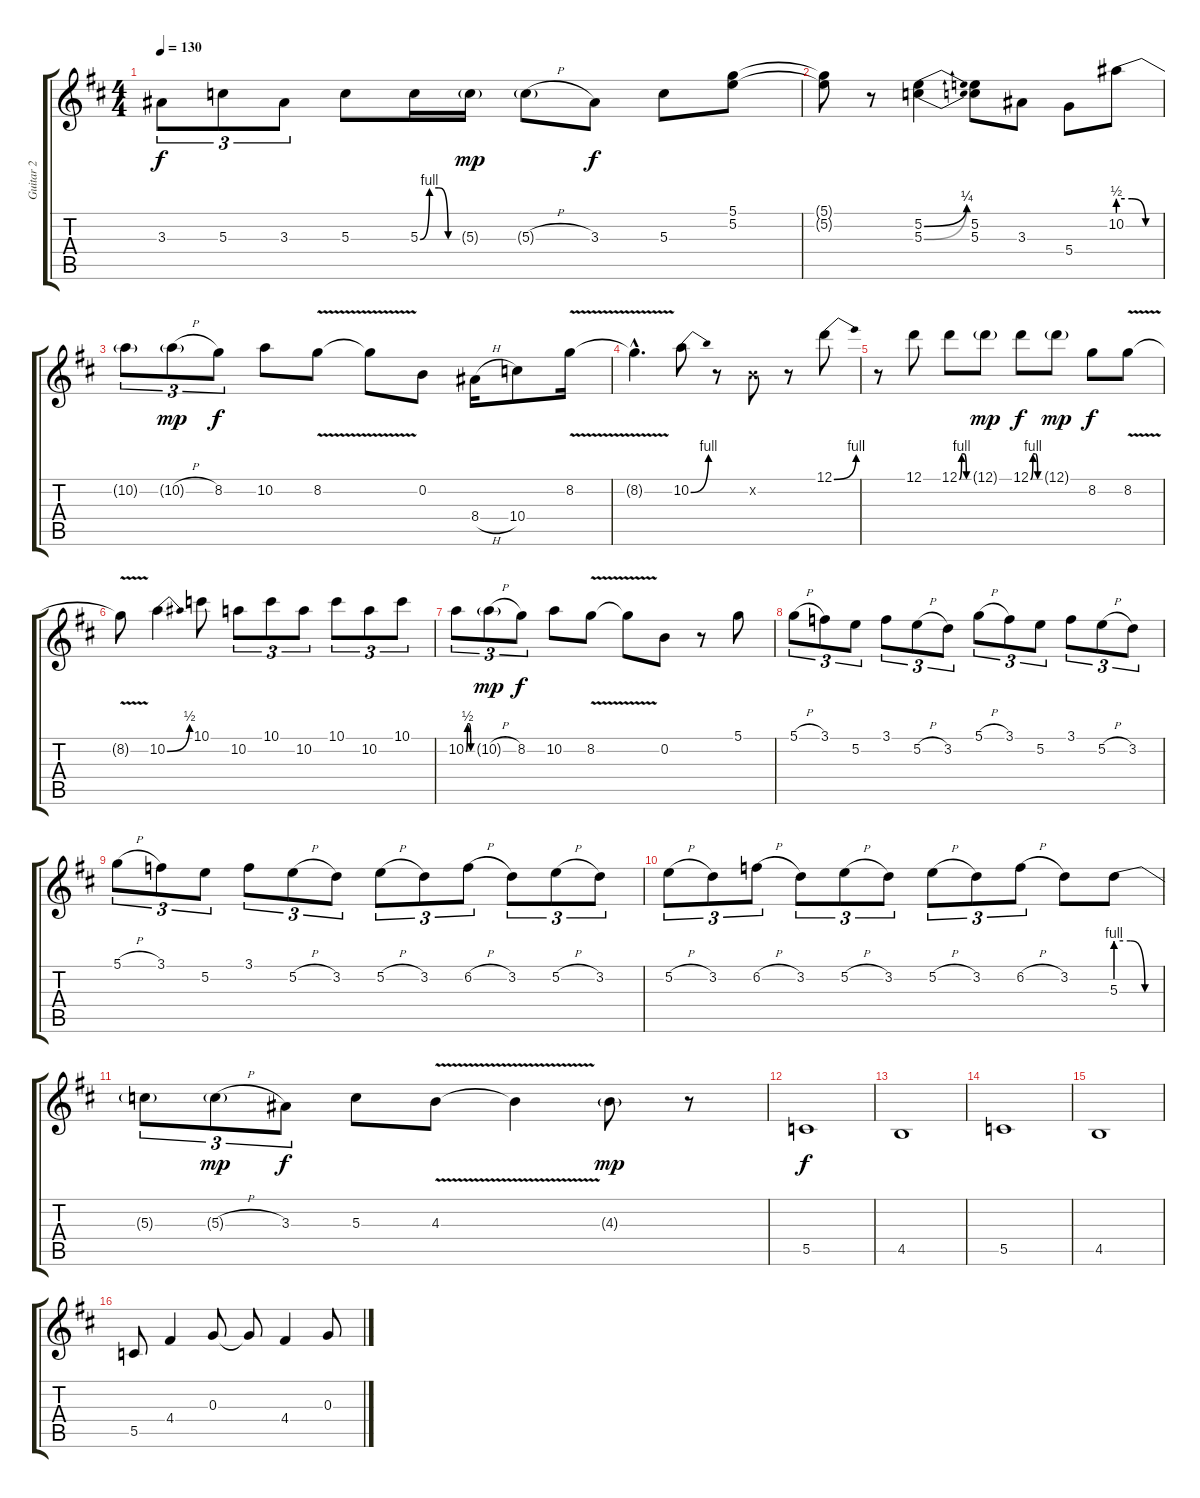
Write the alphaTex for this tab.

\track ("Guitar 2" "Guitar 2") {instrument distortionguitar}
\staff {score tabs}
\tuning (D4 B3 G3 D3 G2 D2) {hide}
\ts (4 4)
\tempo 130
\clef g2
\ks d
3.3.8{tu (3 2) dy f} 5.3.8{tu (3 2)} 3.3.8{tu (3 2)} 5.3.8 5.3{be (custom 0 0 15 4 30 4 45 0 60 0)}.16 5.3{g}.16{dy mp} 5.3{h g}.8 3.3.8{dy f} 5.3.8 (5.1 5.2).8 |
(5.1{t} 5.2{t}).8 r.8 (5.2{be (bend 0 0 60 1)} 5.3{be (bend 0 0 60 1)}).4 (5.2 5.3).8 3.3.8 5.4.8 10.2{be (custom 0 2 20 2 40 0 60 0)}.8 |
10.2{t}.8{tu (3 2)} 10.2{h g}.8{tu (3 2) dy mp} 8.2.8{tu (3 2) dy f} 10.2.8 8.2{v}.8 8.2{t}.8 0.2.8 8.4{h}.16 10.4.8 8.2{v}.16 |
8.2{hac t}.4{d} 10.2{be (bend 0 0 60 4)}.8 r.8 0.2{x}.8 r.8 12.1{be (bend 0 0 60 4)}.8 |
r.8 12.1.8 12.1{be (custom 0 0 15 4 30 4 45 0 60 0)}.8 12.1{g}.8{dy mp} 12.1{be (custom 0 0 15 4 30 4 45 0 60 0)}.8{dy f} 12.1{g}.8{dy mp} 8.2.8{dy f} 8.2{v}.8 |
8.2{t}.8 10.2{be (bend 0 0 60 2)}.4 10.1.8 10.2.8{tu (3 2)} 10.1.8{tu (3 2)} 10.2.8{tu (3 2)} 10.1.8{tu (3 2)} 10.2.8{tu (3 2)} 10.1.8{tu (3 2)} |
10.2{be (custom 0 0 15 2 30 2 45 0 60 0)}.8{tu (3 2)} 10.2{h g}.8{tu (3 2) dy mp} 8.2.8{tu (3 2) dy f} 10.2.8 8.2{v}.8 8.2{t}.8 0.2.8 r.8 5.1.8 |
5.1{h}.8{tu (3 2)} 3.1.8{tu (3 2)} 5.2.8{tu (3 2)} 3.1.8{tu (3 2)} 5.2{h}.8{tu (3 2)} 3.2.8{tu (3 2)} 5.1{h}.8{tu (3 2)} 3.1.8{tu (3 2)} 5.2.8{tu (3 2)} 3.1.8{tu (3 2)} 5.2{h}.8{tu (3 2)} 3.2.8{tu (3 2)} |
5.1{h}.8{tu (3 2)} 3.1.8{tu (3 2)} 5.2.8{tu (3 2)} 3.1.8{tu (3 2)} 5.2{h}.8{tu (3 2)} 3.2.8{tu (3 2)} 5.2{h}.8{tu (3 2)} 3.2.8{tu (3 2)} 6.2{h}.8{tu (3 2)} 3.2.8{tu (3 2)} 5.2{h}.8{tu (3 2)} 3.2.8{tu (3 2)} |
5.2{h}.8{tu (3 2)} 3.2.8{tu (3 2)} 6.2{h}.8{tu (3 2)} 3.2.8{tu (3 2)} 5.2{h}.8{tu (3 2)} 3.2.8{tu (3 2)} 5.2{h}.8{tu (3 2)} 3.2.8{tu (3 2)} 6.2{h}.8{tu (3 2)} 3.2.8 5.3{be (custom 0 4 20 4 40 0 60 0)}.8 |
5.3{t}.8{tu (3 2)} 5.3{h g}.8{tu (3 2) dy mp} 3.3.8{tu (3 2) dy f} 5.3.8 4.3{v}.8 4.3{t}.4 4.3{g}.8{dy mp} r.8 |
5.5.1{dy f} |
4.5.1 |
5.5.1 |
4.5.1 |
5.5.8 4.4.4 0.3.8 0.3{t}.8 4.4.4 0.3.8
